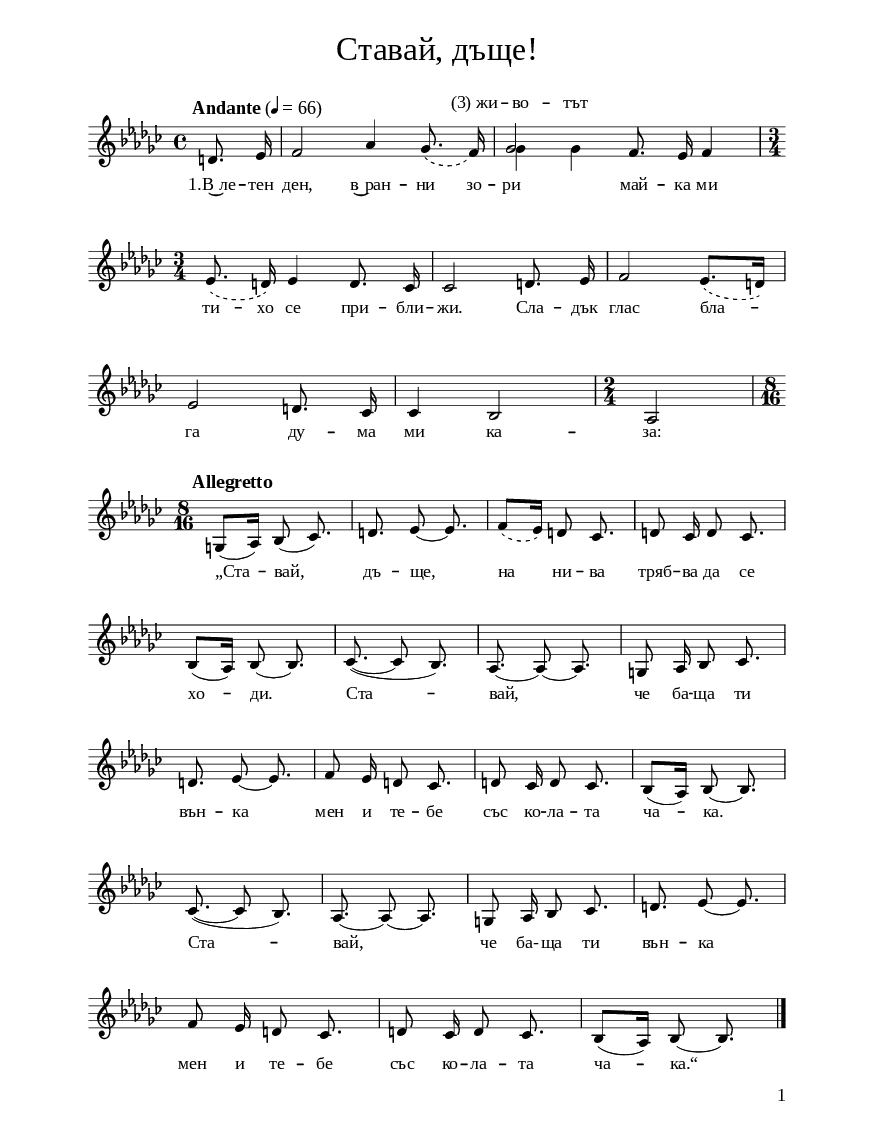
\version "2.24.3"

% include paper part and global functions
\include "include/globals.ily"

"rightBraces018" = \markup {
  \column {
    % repeat braces
    \translate #'(0 . -12.6 )
    \right-brace #18

    \translate #'(0 . -22.4 )
    \right-brace #18

  
  }
  \column {
    % repeat numbers
    \translate #'(0 . -13.2 )
    2

    \translate #'(0 . -24.2 )
    2


  }
}

\bookpart {
  \label #'ref142
  \tocItem \markup "Ставай, дъще! – Stavay, dashte"
  \include "include/bookpart-paper.ily"
  \score {
    \include "include/score-layout.ily"

    <<
      \new Lyrics = "tempVoiceLyricsBG" \with {
        % lyrics above a staff should have this override
        \override VerticalAxisGroup.staff-affinity = #DOWN
      }

    \new Voice = "mainVoice" \absolute {
      \clef treble
    
      \key ges \major
  
      \time 4/4
      \tempoFunc "Andante" 4 "66"
      \autoBeamOff
      \partial 4
      d'8. es'16 | % 2
      f'2 as'4 \phrasingSlurDown \phrasingSlurDashed ges'8. \(
      <<
        % now temporary add a second voice
        {
          \voiceTwo % this voice is in the same context as parent
          \hideNotes f'16 \) \unHideNotes \phrasingSlurNeutral | % 3
          \stemUp ges'2 \stemNeutral
        }
        \new Voice = "tempVoice" {
          % this is a new voice context
          \voiceOne \autoBeamOff
          f'16 | % 3
          \stemDown ges'4 ges'4 \stemNeutral
        }
      >>
      \oneVoice

      f'8. 
      
      es'16 f'4 \break | % 4
      \time 3/4 \phrasingSlurDashed es'8. \( d'16 \) \phrasingSlurNeutral es'4 d'8. ces'16 | % 5
      ces'2 d'8. es'16 | % 6
      f'2 \slurDashed es'8. [( d'16 )] \slurNeutral \break | % 7
      es'2 d'8. ces'16 | % 8
      ces'4 bes2 | % 9
      \time 2/4  as2 \break |
      \time 8/16  |
      \tempo "Allegretto" \slurSolid g8 [( as16 )] bes8 ( ces'8. ) | % 11
      d'8. es'8 ~ es'8. | % 12
      \slurDashed f'8 [( es'16 )] d'8 ces'8. | % 13
      d'8 ces'16 d'8 ces'8. \break | % 14
      \slurSolid bes8 [( as16 )] bes8 ~ bes8. | % 15
      ces'8. ( ~ ces'8 bes8. ) | % 16
      as8. ~ as8 ~ as8. | % 17
      g8 as16 bes8 ces'8. \break | % 18
      d'8. es'8 ~ es'8. | % 19
      f'8 es'16 d'8 ces'8. |
      d'8 ces'16 d'8 ces'8. | % 21
      bes8 [( as16 )] bes8 ~ bes8. \break | % 22
      ces'8. ( ~ ces'8 bes8. ) | % 23
      as8. ~ as8 ~ as8. | % 24
      g8 as16 bes8 ces'8. | % 25
      d'8. es'8 ~ es'8. \break | % 26
      f'8 es'16 d'8 ces'8. | % 27
      d'8 ces'16 d'8 ces'8. | % 28
      bes8 [( as16 )] bes8 ~ bes8. \bar "|."
    }
   
   
   \new Lyrics \lyricsto "mainVoice" {
      "1.В~ле" -- тен
      ден, в~ран -- ни зо -- ри май -- ка ми ти -- хо се при --
      бли -- жи. Сла -- дък глас бла -- га ду -- ма ми
      ка -- за: „Ста -- вай, дъ -- ще, на ни -- ва
      тряб -- ва да се хо -- ди. Ста -- вай, че ба --
      ща ти вън -- ка мен и те -- бе със ко -- ла --
      та ча -- ка. Ста -- вай, че "ба-" -- ща ти вън --
      ка мен и те -- бе със ко -- ла -- та ча --
      ка.“
   }

   \context Lyrics = "tempVoiceLyricsBG" {
     \lyricsto "tempVoice" {
       "(3) жи" -- во -- тът
     }
   }
   
   >>

    \header {
      title = \titleFunc "Ставай, дъще!" "Stavay, dashte"
    }

    \midi{}
    


  } % score
  
  
    \pageBreak

    \markup \fontsize #bgCoupletFontSize {
   
    \override #`(baseline-skip . ,bgCoupletBaselineSkip) % affects space between column lines
    \column {
          \line {   2. Слънцето щом изгрей,}
          \line {   "   " ти на нивата трябва да си.}
          \line {   "   " С’ сърп в ръка, с песен ти}
          \line {   "   " деня срещни. Ставай, дъще,}
          \line {   "   " Слънце дома да не те завари.}
          \line {   "   " Ставай, че моми и момци –}
          \line {   "   " вси към нивата са веч тръгнали.}
          \line {   "   " }
          \line {   3.  Нива е, дъще, животът,}
          \line {   "   " де доброто семе се сей.}
          \line {   "   " Кат израсне, живот внася}
          \line {   "   " то във нас. Ставай, дъще,}
          \line {   "   " Любовта днес мен и тебе чака.}
          \line {   "   " Ставай, (2)тя ни носи}
          \line {   "   " своята нова, жива премяна.}
          \line {   "   "  Ставай, че животът вънка мен}
          \line {   "   "  и тебе с благост вече чака.“}
        }
    
    \"rightBraces018"

  }

 
 \markup \empty-two

  % include foreign translation(s) of the song
  

} % bookpart
